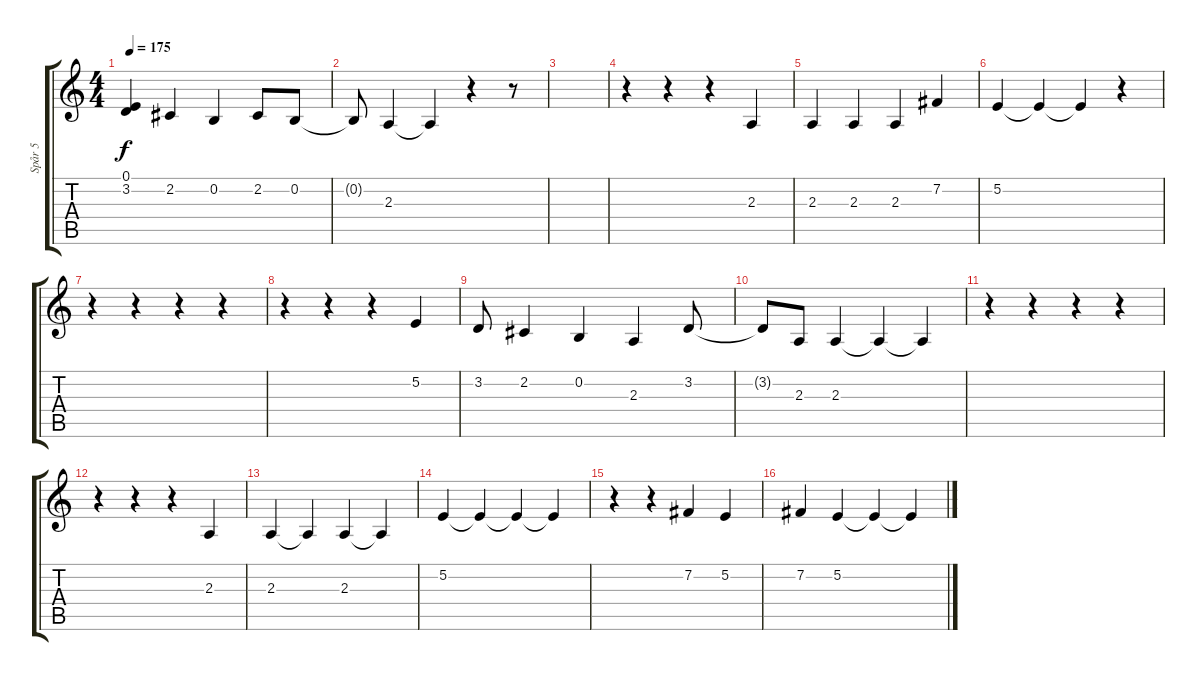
\track ("Spår 5" "Spår 5") {instrument oboe}
\staff {score tabs}
\tuning (E4 B3 G3 D3 A2 E2) {hide}
\ts (4 4)
\tempo 175
\clef g2
\ks c
(0.1 3.2).4{dy f} 2.2.4 0.2.4 2.2.8 0.2.8 |
0.2{t}.8 2.3.4 2.3{t}.4 r.4 r.8 |
|
r.4 r.4 r.4 2.3.4 |
2.3.4 2.3.4 2.3.4 7.2.4 |
5.2.4 5.2{t}.4 5.2{t}.4 r.4 |
r.4 r.4 r.4 r.4 |
r.4 r.4 r.4 5.2.4 |
3.2.8 2.2.4 0.2.4 2.3.4 3.2.8 |
3.2{t}.8 2.3.8 2.3.4 2.3{t}.4 2.3{t}.4 |
r.4 r.4 r.4 r.4 |
r.4 r.4 r.4 2.3.4 |
2.3.4 2.3{t}.4 2.3.4 2.3{t}.4 |
5.2.4 5.2{t}.4 5.2{t}.4 5.2{t}.4 |
r.4 r.4 7.2.4 5.2.4 |
7.2.4 5.2.4 5.2{t}.4 5.2{t}.4
